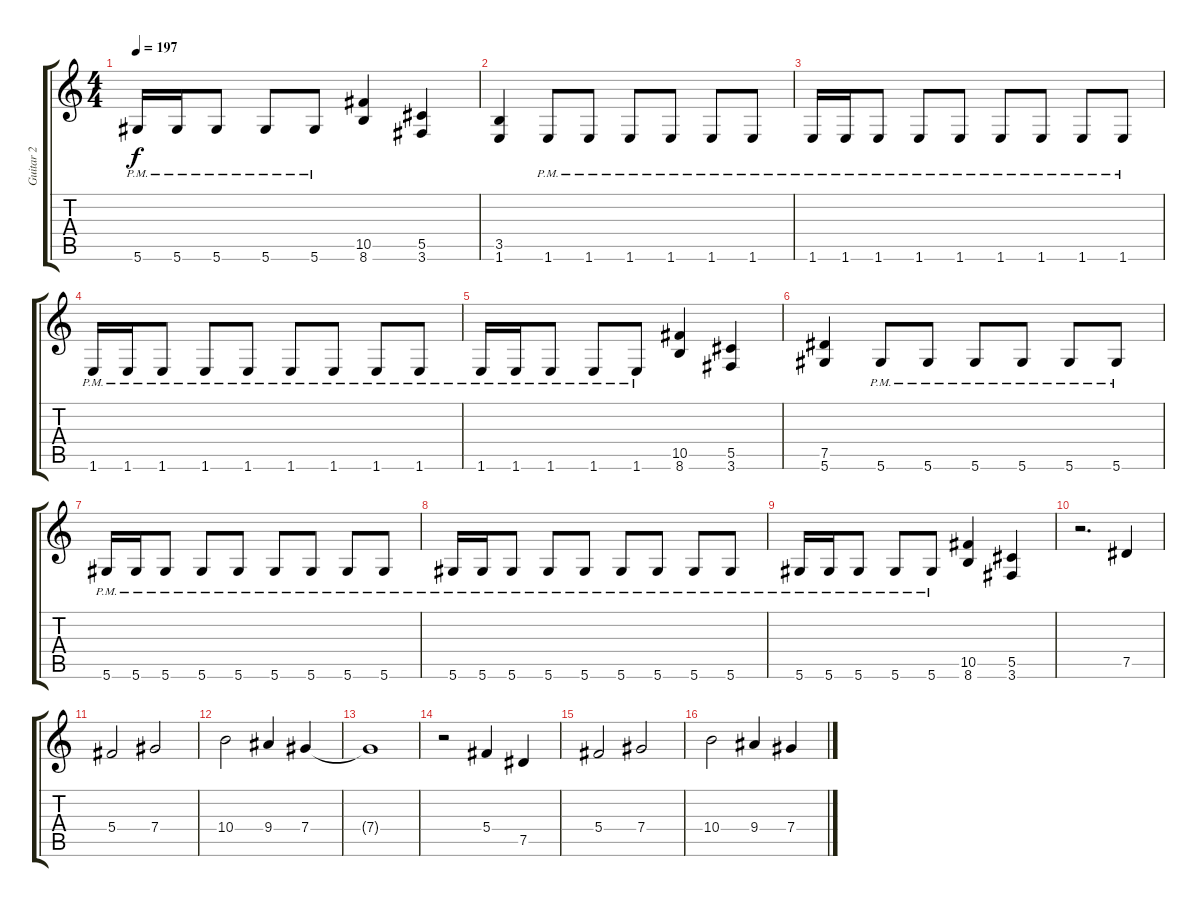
\track ("Guitar 2" "Guitar 2") {instrument overdrivenguitar}
\staff {score tabs}
\tuning (Eb4 Bb3 Gb3 Db3 Ab2 Eb2) {hide}
\ts (4 4)
\tempo 197
\clef g2
\ks c
5.6{pm}.16{dy f} 5.6{pm}.16 5.6{pm}.8 5.6{pm}.8 5.6{pm}.8 (10.5 8.6).4 (5.5 3.6).4 |
(3.5 1.6).4 1.6{pm}.8 1.6{pm}.8 1.6{pm}.8 1.6{pm}.8 1.6{pm}.8 1.6{pm}.8 |
1.6{pm}.16 1.6{pm}.16 1.6{pm}.8 1.6{pm}.8 1.6{pm}.8 1.6{pm}.8 1.6{pm}.8 1.6{pm}.8 1.6{pm}.8 |
1.6{pm}.16 1.6{pm}.16 1.6{pm}.8 1.6{pm}.8 1.6{pm}.8 1.6{pm}.8 1.6{pm}.8 1.6{pm}.8 1.6{pm}.8 |
1.6{pm}.16 1.6{pm}.16 1.6{pm}.8 1.6{pm}.8 1.6{pm}.8 (10.5 8.6).4 (5.5 3.6).4 |
(7.5 5.6).4 5.6{pm}.8 5.6{pm}.8 5.6{pm}.8 5.6{pm}.8 5.6{pm}.8 5.6{pm}.8 |
5.6{pm}.16 5.6{pm}.16 5.6{pm}.8 5.6{pm}.8 5.6{pm}.8 5.6{pm}.8 5.6{pm}.8 5.6{pm}.8 5.6{pm}.8 |
5.6{pm}.16 5.6{pm}.16 5.6{pm}.8 5.6{pm}.8 5.6{pm}.8 5.6{pm}.8 5.6{pm}.8 5.6{pm}.8 5.6{pm}.8 |
5.6{pm}.16 5.6{pm}.16 5.6{pm}.8 5.6{pm}.8 5.6{pm}.8 (10.5 8.6).4 (5.5 3.6).4 |
r.2{d volume 16} 7.5.4 |
5.4.2 7.4.2 |
10.4.2 9.4.4 7.4.4 |
7.4{t}.1 |
r.2 5.4.4 7.5.4 |
5.4.2 7.4.2 |
10.4.2 9.4.4 7.4.4
